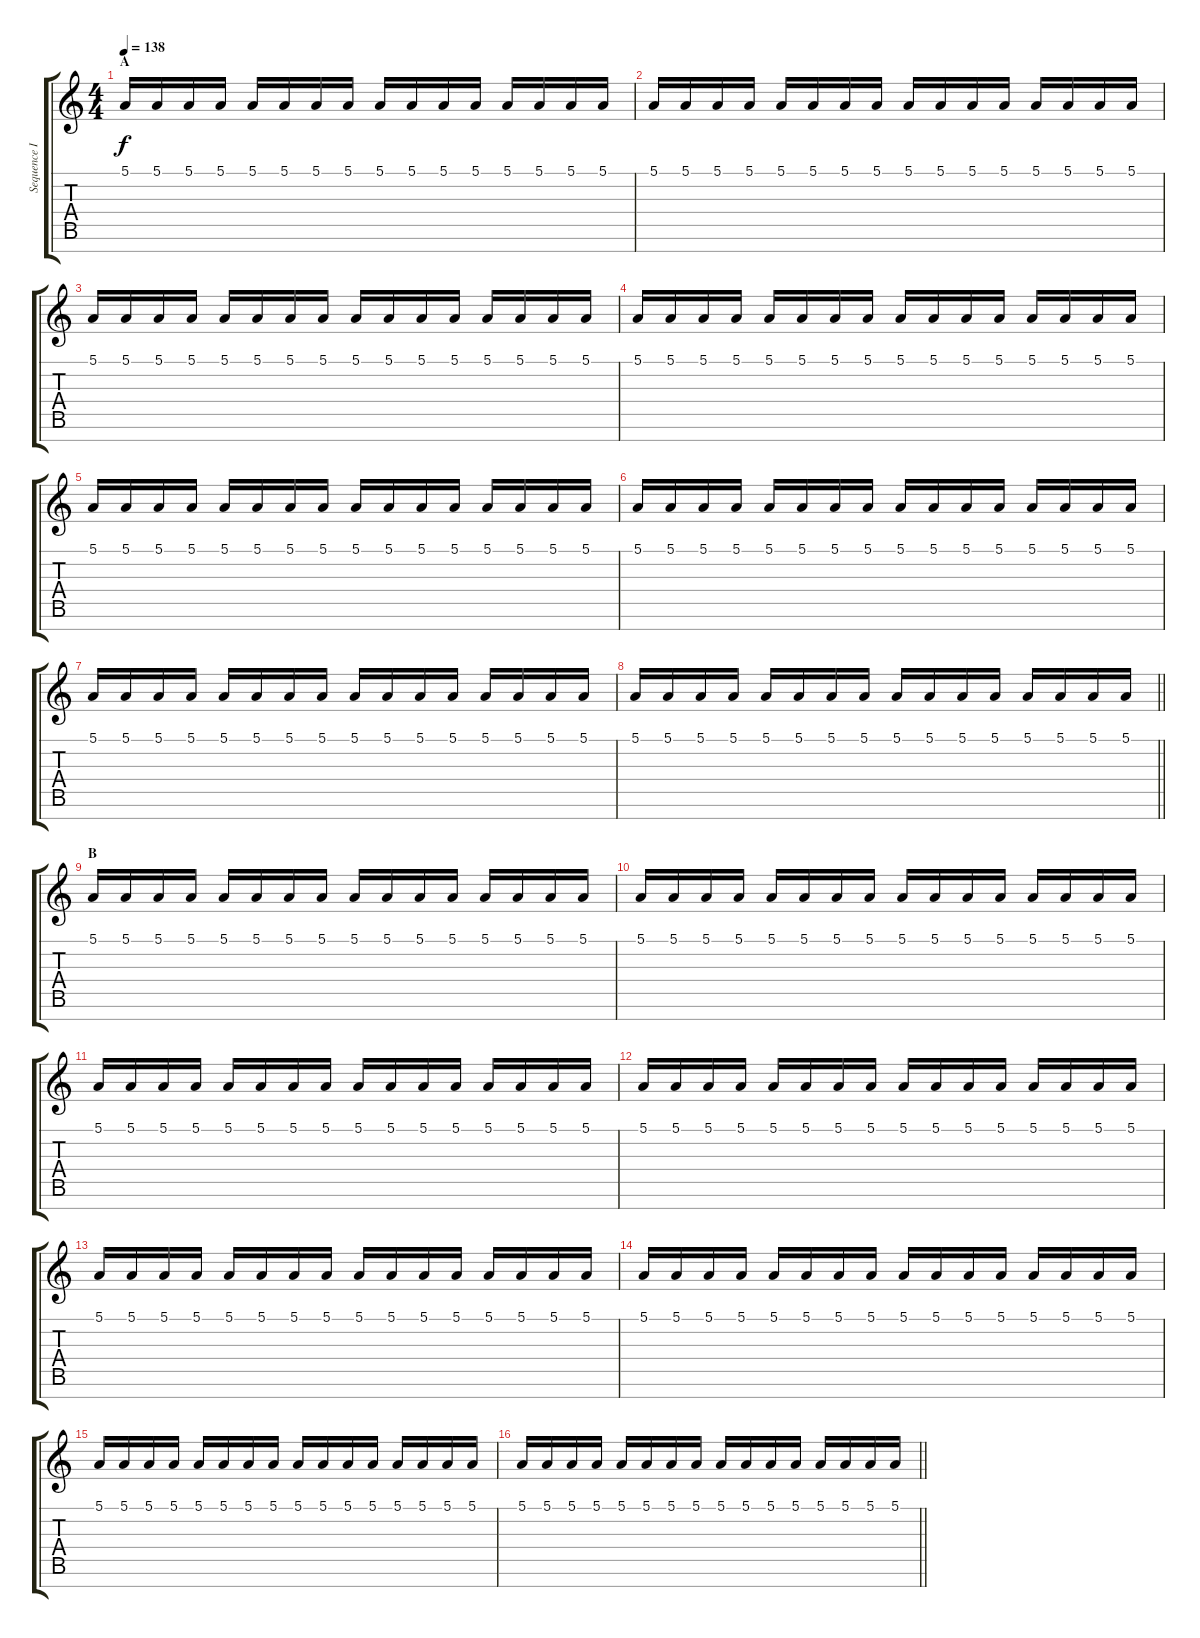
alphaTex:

\track ("Sequence I" "Sequence I") {instrument lead1square}
\staff {score tabs}
\tuning (E4 B3 G3 D3 A2 E2 B1) {hide}
\ts (4 4)
\section ("" "A")
\tempo 138
\clef g2
\ks c
5.1.16{dy f} 5.1.16 5.1.16 5.1.16 5.1.16 5.1.16 5.1.16 5.1.16 5.1.16 5.1.16 5.1.16 5.1.16 5.1.16 5.1.16 5.1.16 5.1.16 |
5.1.16 5.1.16 5.1.16 5.1.16 5.1.16 5.1.16 5.1.16 5.1.16 5.1.16 5.1.16 5.1.16 5.1.16 5.1.16 5.1.16 5.1.16 5.1.16 |
5.1.16 5.1.16 5.1.16 5.1.16 5.1.16 5.1.16 5.1.16 5.1.16 5.1.16 5.1.16 5.1.16 5.1.16 5.1.16 5.1.16 5.1.16 5.1.16 |
5.1.16 5.1.16 5.1.16 5.1.16 5.1.16 5.1.16 5.1.16 5.1.16 5.1.16 5.1.16 5.1.16 5.1.16 5.1.16 5.1.16 5.1.16 5.1.16 |
5.1.16 5.1.16 5.1.16 5.1.16 5.1.16 5.1.16 5.1.16 5.1.16 5.1.16 5.1.16 5.1.16 5.1.16 5.1.16 5.1.16 5.1.16 5.1.16 |
5.1.16 5.1.16 5.1.16 5.1.16 5.1.16 5.1.16 5.1.16 5.1.16 5.1.16 5.1.16 5.1.16 5.1.16 5.1.16 5.1.16 5.1.16 5.1.16 |
5.1.16 5.1.16 5.1.16 5.1.16 5.1.16 5.1.16 5.1.16 5.1.16 5.1.16 5.1.16 5.1.16 5.1.16 5.1.16 5.1.16 5.1.16 5.1.16 |
\barLineRight lightlight
5.1.16 5.1.16 5.1.16 5.1.16 5.1.16 5.1.16 5.1.16 5.1.16 5.1.16 5.1.16 5.1.16 5.1.16 5.1.16 5.1.16 5.1.16 5.1.16 |
\section ("" "B")
5.1.16 5.1.16 5.1.16 5.1.16 5.1.16 5.1.16 5.1.16 5.1.16 5.1.16 5.1.16 5.1.16 5.1.16 5.1.16 5.1.16 5.1.16 5.1.16 |
5.1.16 5.1.16 5.1.16 5.1.16 5.1.16 5.1.16 5.1.16 5.1.16 5.1.16 5.1.16 5.1.16 5.1.16 5.1.16 5.1.16 5.1.16 5.1.16 |
5.1.16 5.1.16 5.1.16 5.1.16 5.1.16 5.1.16 5.1.16 5.1.16 5.1.16 5.1.16 5.1.16 5.1.16 5.1.16 5.1.16 5.1.16 5.1.16 |
5.1.16 5.1.16 5.1.16 5.1.16 5.1.16 5.1.16 5.1.16 5.1.16 5.1.16 5.1.16 5.1.16 5.1.16 5.1.16 5.1.16 5.1.16 5.1.16 |
5.1.16 5.1.16 5.1.16 5.1.16 5.1.16 5.1.16 5.1.16 5.1.16 5.1.16 5.1.16 5.1.16 5.1.16 5.1.16 5.1.16 5.1.16 5.1.16 |
5.1.16 5.1.16 5.1.16 5.1.16 5.1.16 5.1.16 5.1.16 5.1.16 5.1.16 5.1.16 5.1.16 5.1.16 5.1.16 5.1.16 5.1.16 5.1.16 |
5.1.16 5.1.16 5.1.16 5.1.16 5.1.16 5.1.16 5.1.16 5.1.16 5.1.16 5.1.16 5.1.16 5.1.16 5.1.16 5.1.16 5.1.16 5.1.16 |
\barLineRight lightlight
5.1.16 5.1.16 5.1.16 5.1.16 5.1.16 5.1.16 5.1.16 5.1.16 5.1.16 5.1.16 5.1.16 5.1.16 5.1.16 5.1.16 5.1.16 5.1.16
